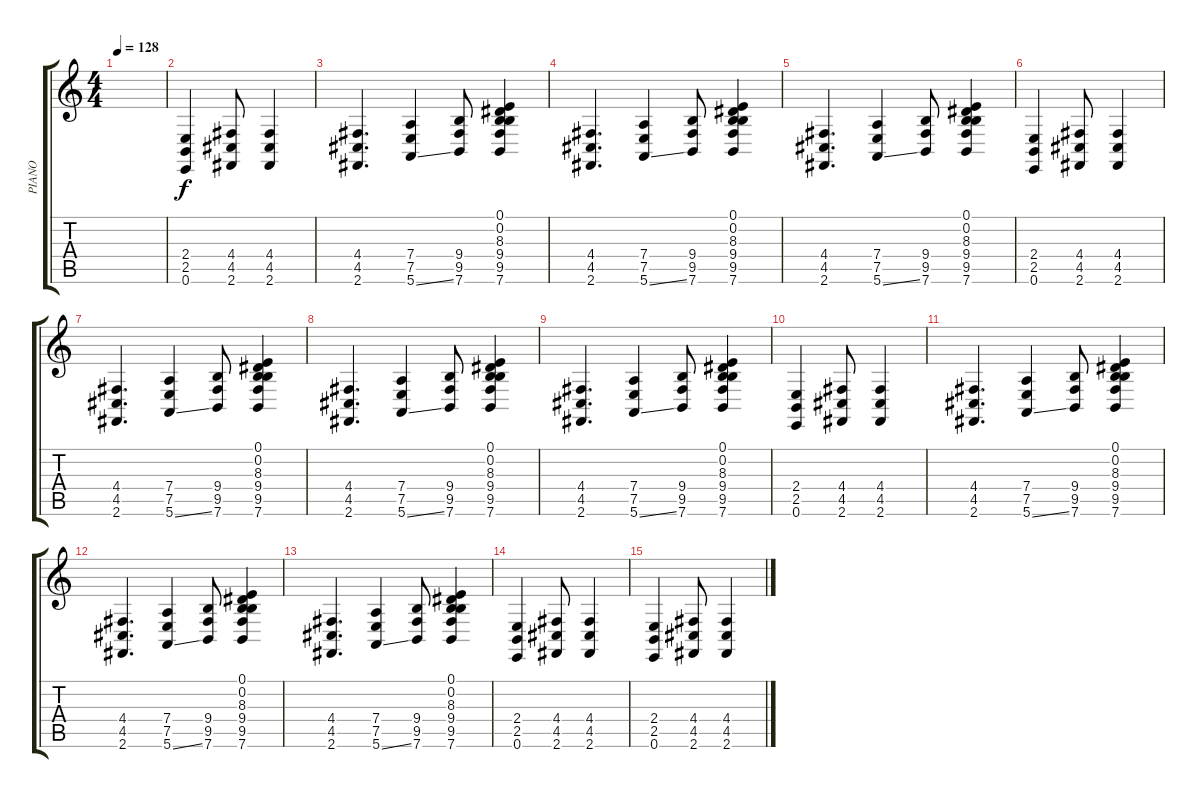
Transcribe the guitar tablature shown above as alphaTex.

\track ("PIANO" "PIANO") {instrument harpsichord}
\staff {score tabs}
\tuning (E4 B3 G3 D3 A2 E2) {hide}
\ts (4 4)
\tempo 128
\clef g2
\ks c
|
(2.4 2.5 0.6).4{instrument lead6voice} (4.4 4.5 2.6).8 (4.4 4.5 2.6).4 |
(4.4 4.5 2.6).4{d} (7.4 7.5 5.6{ss}).4 (9.4 9.5 7.6).8 (0.1 0.2 8.3 9.4 9.5 7.6).4 |
(4.4 4.5 2.6).4{d} (7.4 7.5 5.6{ss}).4 (9.4 9.5 7.6).8 (0.1 0.2 8.3 9.4 9.5 7.6).4 |
(4.4 4.5 2.6).4{d} (7.4 7.5 5.6{ss}).4 (9.4 9.5 7.6).8 (0.1 0.2 8.3 9.4 9.5 7.6).4 |
(2.4 2.5 0.6).4 (4.4 4.5 2.6).8 (4.4 4.5 2.6).4 |
(4.4 4.5 2.6).4{d instrument fx1rain} (7.4 7.5 5.6{ss}).4 (9.4 9.5 7.6).8 (0.1 0.2 8.3 9.4 9.5 7.6).4 |
(4.4 4.5 2.6).4{d} (7.4 7.5 5.6{ss}).4 (9.4 9.5 7.6).8 (0.1 0.2 8.3 9.4 9.5 7.6).4 |
(4.4 4.5 2.6).4{d} (7.4 7.5 5.6{ss}).4 (9.4 9.5 7.6).8 (0.1 0.2 8.3 9.4 9.5 7.6).4 |
(2.4 2.5 0.6).4 (4.4 4.5 2.6).8 (4.4 4.5 2.6).4 |
(4.4 4.5 2.6).4{d} (7.4 7.5 5.6{ss}).4 (9.4 9.5 7.6).8 (0.1 0.2 8.3 9.4 9.5 7.6).4 |
(4.4 4.5 2.6).4{d} (7.4 7.5 5.6{ss}).4 (9.4 9.5 7.6).8 (0.1 0.2 8.3 9.4 9.5 7.6).4 |
(4.4 4.5 2.6).4{d} (7.4 7.5 5.6{ss}).4 (9.4 9.5 7.6).8 (0.1 0.2 8.3 9.4 9.5 7.6).4 |
(2.4 2.5 0.6).4{instrument guitarfretnoise} (4.4 4.5 2.6).8 (4.4 4.5 2.6).4 |
(2.4 2.5 0.6).4 (4.4 4.5 2.6).8 (4.4 4.5 2.6).4
